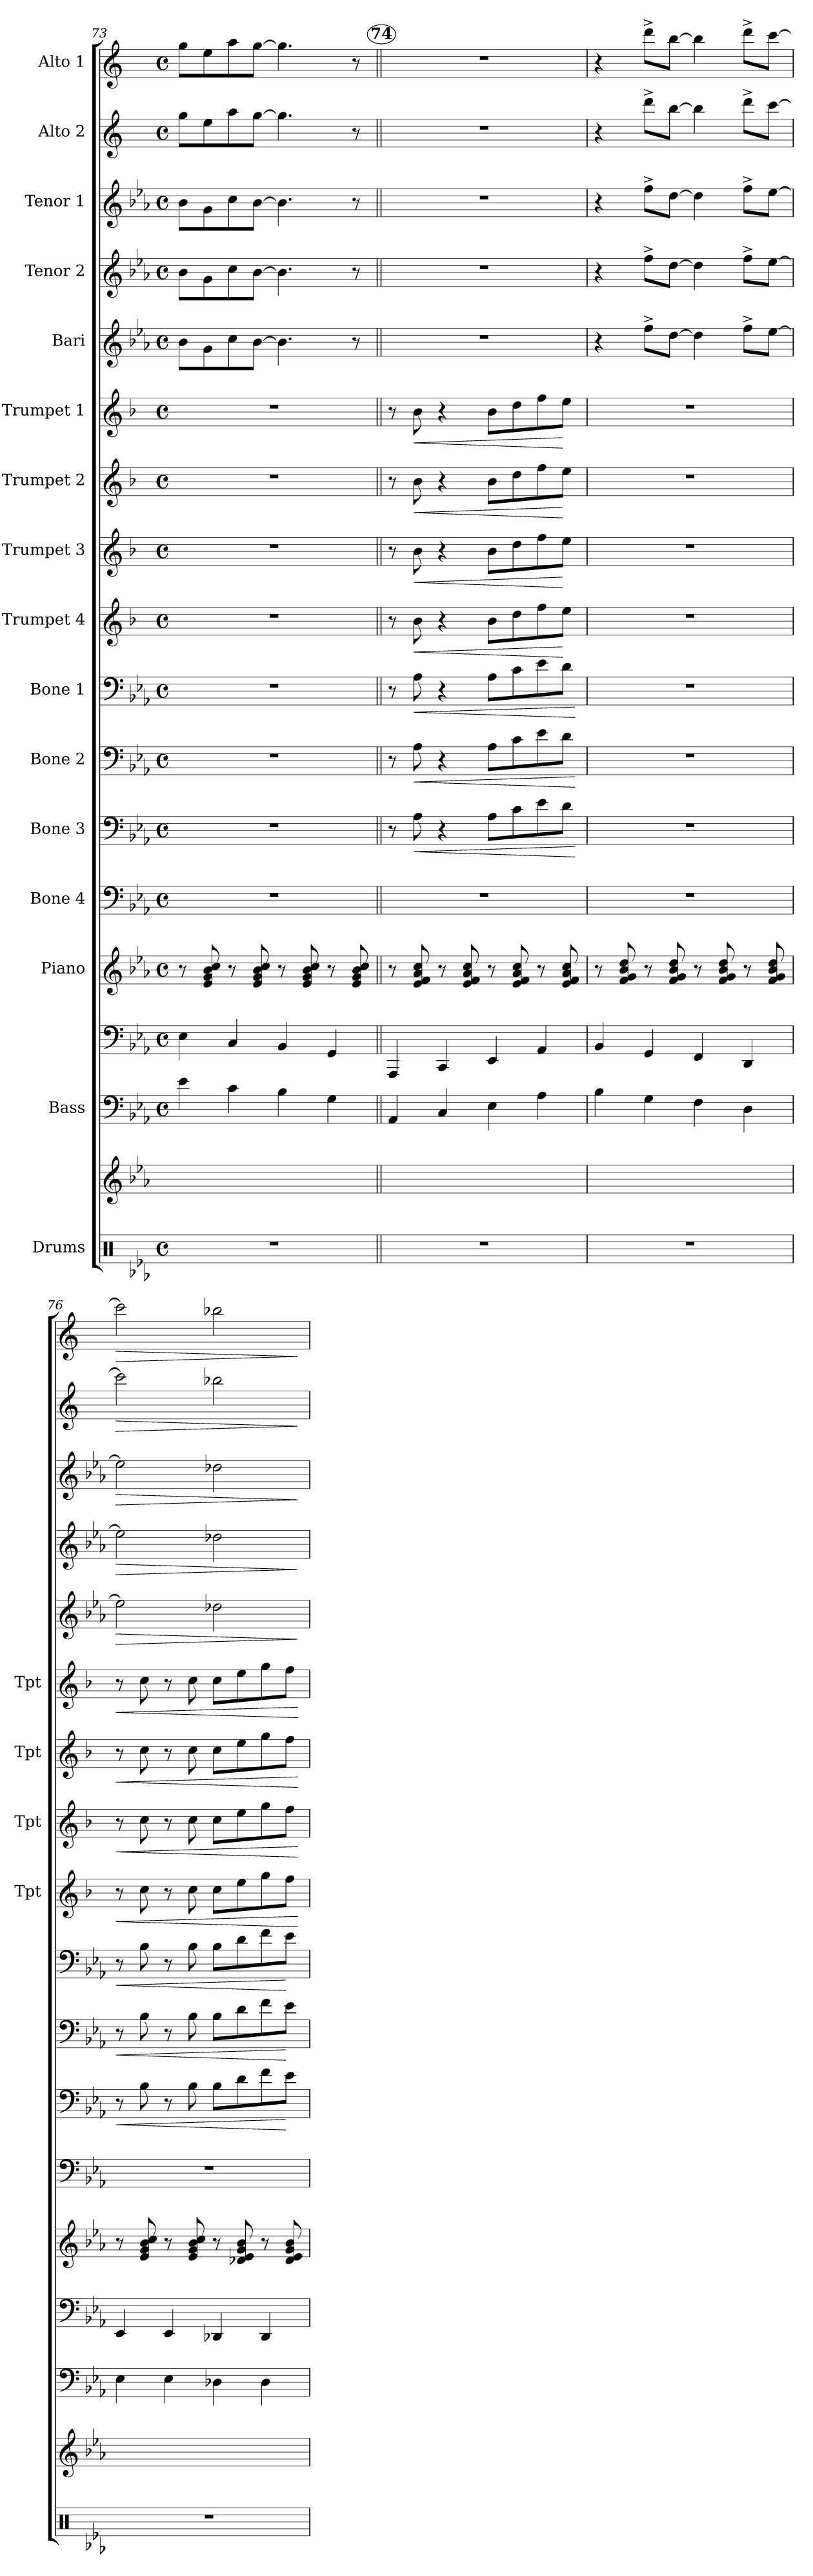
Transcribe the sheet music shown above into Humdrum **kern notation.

**kern	**kern	**kern	**kern	**kern	**kern	**kern	**dynam	**kern	**dynam	**kern	**dynam	**kern	**dynam	**kern	**dynam	**kern	**dynam	**kern	**dynam	**kern	**dynam	**kern	**dynam	**kern	**dynam	**kern	**dynam	**kern	**dynam
*part18	*part17	*part16	*part15	*part14	*part13	*part12	*part12	*part11	*part11	*part10	*part10	*part9	*part9	*part8	*part8	*part7	*part7	*part6	*part6	*part5	*part5	*part4	*part4	*part3	*part3	*part2	*part2	*part1	*part1
*staff18	*staff17	*staff16	*staff15	*staff14	*staff13	*staff12	*staff12	*staff11	*staff11	*staff10	*staff10	*staff9	*staff9	*staff8	*staff8	*staff7	*staff7	*staff6	*staff6	*staff5	*staff5	*staff4	*staff4	*staff3	*staff3	*staff2	*staff2	*staff1	*staff1
*I"Drums	*	*I"Bass	*	*I"Piano	*I"Bone 4	*I"Bone 3	*	*I"Bone 2	*	*I"Bone 1	*	*I"Trumpet 4	*	*I"Trumpet 3	*	*I"Trumpet 2	*	*I"Trumpet 1	*	*I"Bari	*	*I"Tenor 2	*	*I"Tenor 1	*	*I"Alto 2	*	*I"Alto 1	*
*	*	*	*	*	*	*	*	*	*	*	*	*I'Tpt	*	*I'Tpt	*	*I'Tpt	*	*I'Tpt	*	*	*	*	*	*	*	*	*	*	*
*clefX	*clefG2	*clefF4	*clefF4	*clefG2	*clefF4	*clefF4	*	*clefF4	*	*clefF4	*	*clefG2	*	*clefG2	*	*clefG2	*	*clefG2	*	*clefG2	*	*clefG2	*	*clefG2	*	*clefG2	*	*clefG2	*
*	*	*ITrd7c12	*	*	*	*	*	*	*	*	*	*ITrd1c2	*	*ITrd1c2	*	*ITrd1c2	*	*ITrd1c2	*	*ITrd12c21	*	*ITrd8c14	*	*ITrd8c14	*	*ITrd5c9	*	*ITrd5c9	*
*k[b-e-a-]	*k[b-e-a-]	*k[b-e-a-]	*k[b-e-a-]	*k[b-e-a-]	*k[b-e-a-]	*k[b-e-a-]	*	*k[b-e-a-]	*	*k[b-e-a-]	*	*k[b-e-a-]	*	*k[b-e-a-]	*	*k[b-e-a-]	*	*k[b-e-a-]	*	*k[b-e-a-]	*	*k[b-e-a-]	*	*k[b-e-a-]	*	*k[b-e-a-]	*	*k[b-e-a-]	*
*E-:	*E-:	*E-:	*E-:	*E-:	*E-:	*E-:	*	*E-:	*	*E-:	*	*E-:	*	*E-:	*	*E-:	*	*E-:	*	*E-:	*	*E-:	*	*E-:	*	*E-:	*	*E-:	*
*M4/4	*	*M4/4	*M4/4	*M4/4	*M4/4	*M4/4	*	*M4/4	*	*M4/4	*	*M4/4	*	*M4/4	*	*M4/4	*	*M4/4	*	*M4/4	*	*M4/4	*	*M4/4	*	*M4/4	*	*M4/4	*
*met(c)	*	*met(c)	*met(c)	*met(c)	*met(c)	*met(c)	*	*met(c)	*	*met(c)	*	*met(c)	*	*met(c)	*	*met(c)	*	*met(c)	*	*met(c)	*	*met(c)	*	*met(c)	*	*met(c)	*	*met(c)	*
=73	=73	=73	=73	=73	=73	=73	=73	=73	=73	=73	=73	=73	=73	=73	=73	=73	=73	=73	=73	=73	=73	=73	=73	=73	=73	=73	=73	=73	=73
1r	1ryy	4E-\	4E-\	8r	1r	1r	.	1r	.	1r	.	1r	.	1r	.	1r	.	1r	.	8B-\L	.	8B-\L	.	8B-\L	.	8b-\L	.	8b-\L	.
.	.	.	.	8e-/ 8g/ 8b-/ 8cc/	.	.	.	.	.	.	.	.	.	.	.	.	.	.	.	8G\	.	8G\	.	8G\	.	8g\	.	8g\	.
.	.	4C\	4C/	8r	.	.	.	.	.	.	.	.	.	.	.	.	.	.	.	8c\	.	8c\	.	8c\	.	8cc\	.	8cc\	.
.	.	.	.	8e-/ 8g/ 8b-/ 8cc/	.	.	.	.	.	.	.	.	.	.	.	.	.	.	.	[8B-\J	.	[8B-\J	.	[8B-\J	.	[8b-\J	.	[8b-\J	.
.	.	4BB-\	4BB-/	8r	.	.	.	.	.	.	.	.	.	.	.	.	.	.	.	4.B-\]	.	4.B-\]	.	4.B-\]	.	4.b-\]	.	4.b-\]	.
.	.	.	.	8e-/ 8g/ 8b-/ 8cc/	.	.	.	.	.	.	.	.	.	.	.	.	.	.	.	.	.	.	.	.	.	.	.	.	.
.	.	4GG\	4GG/	8r	.	.	.	.	.	.	.	.	.	.	.	.	.	.	.	.	.	.	.	.	.	.	.	.	.
.	.	.	.	8e-/ 8g/ 8b-/ 8cc/	.	.	.	.	.	.	.	.	.	.	.	.	.	.	.	8r	.	8r	.	8r	.	8r	.	8r	.
!!LO:PB:g=z
!!LO:REH:place=s1:a:B:enc=circle:fs=6.3:t=74
=74||	=74||	=74||	=74||	=74||	=74||	=74||	=74||	=74||	=74||	=74||	=74||	=74||	=74||	=74||	=74||	=74||	=74||	=74||	=74||	=74||	=74||	=74||	=74||	=74||	=74||	=74||	=74||	=74||	=74||
1r	1ryy	4AAA-/	4AAA-/	8r	1r	8r	.	8r	.	8r	.	8r	.	8r	.	8r	.	8r	.	1r	.	1r	.	1r	.	1r	.	1r	.
!	!	!	!	!	!	!	!LO:HP:b	!	!LO:HP:b	!	!LO:HP:b	!	!LO:HP:b	!	!LO:HP:b	!	!LO:HP:b	!	!LO:HP:b	!	!	!	!	!	!	!	!	!	!
.	.	.	.	8e-/ 8f/ 8a-/ 8cc/	.	8A-\	<	8A-\	<	8A-\	<	8a-\	<	8a-\	<	8a-\	<	8a-\	<	.	.	.	.	.	.	.	.	.	.
.	.	4CC/	4CC/	8r	.	4r	.	4r	.	4r	.	4r	.	4r	.	4r	.	4r	.	.	.	.	.	.	.	.	.	.	.
.	.	.	.	8e-/ 8f/ 8a-/ 8cc/	.	.	.	.	.	.	.	.	.	.	.	.	.	.	.	.	.	.	.	.	.	.	.	.	.
.	.	4EE-\	4EE-/	8r	.	8A-\L	.	8A-\L	.	8A-\L	.	8a-\L	.	8a-\L	.	8a-\L	.	8a-\L	.	.	.	.	.	.	.	.	.	.	.
.	.	.	.	8e-/ 8f/ 8a-/ 8cc/	.	8c\	.	8c\	.	8c\	.	8cc\	.	8cc\	.	8cc\	.	8cc\	.	.	.	.	.	.	.	.	.	.	.
.	.	4AA-\	4AA-/	8r	.	8e-\	.	8e-\	.	8e-\	.	8ee-\	.	8ee-\	.	8ee-\	.	8ee-\	.	.	.	.	.	.	.	.	.	.	.
.	.	.	.	8e-/ 8f/ 8a-/ 8cc/	.	8d\J	.	8d\J	.	8d\J	.	8dd\J	[	8dd\J	[	8dd\J	[	8dd\J	[	.	.	.	.	.	.	.	.	.	.
.	.	.	.	.	.	.	[	.	[	.	[	.	.	.	.	.	.	.	.	.	.	.	.	.	.	.	.	.	.
=75	=75	=75	=75	=75	=75	=75	=75	=75	=75	=75	=75	=75	=75	=75	=75	=75	=75	=75	=75	=75	=75	=75	=75	=75	=75	=75	=75	=75	=75
1r	1ryy	4BB-\	4BB-/	8r	1r	1r	.	1r	.	1r	.	1r	.	1r	.	1r	.	1r	.	4r	.	4r	.	4r	.	4r	.	4r	.
.	.	.	.	8f/ 8g/ 8b-/ 8dd/	.	.	.	.	.	.	.	.	.	.	.	.	.	.	.	.	.	.	.	.	.	.	.	.	.
.	.	4GG\	4GG/	8r	.	.	.	.	.	.	.	.	.	.	.	.	.	.	.	(<8f^>\L	.	(<8f^>\L	.	(<8f^>\L	.	8ff^>\L	.	(<8ff^>\L	.
.	.	.	.	8f/ 8g/ 8b-/ 8dd/	.	.	.	.	.	.	.	.	.	.	.	.	.	.	.	[8d\J	.	[8d\J	.	[8d\J	.	[8dd\J	.	[8dd\J	.
.	.	4FF\	4FF/	8r	.	.	.	.	.	.	.	.	.	.	.	.	.	.	.	4d\]	.	4d\]	.	4d\]	.	4dd\]	.	4dd\]	.
.	.	.	.	8f/ 8g/ 8b-/ 8dd/	.	.	.	.	.	.	.	.	.	.	.	.	.	.	.	.	.	.	.	.	.	.	.	.	.
.	.	4DD\	4DD/	8r	.	.	.	.	.	.	.	.	.	.	.	.	.	.	.	8f^>\L	.	8f^>\L	.	8f^>\L	.	8ff^>\L	.	8ff^>\L	.
.	.	.	.	8f/ 8g/ 8b-/ 8dd/	.	.	.	.	.	.	.	.	.	.	.	.	.	.	.	[8e-\J	.	[8e-\J	.	[8e-\J	.	[8ee-\J	.	[8ee-\J	.
=76	=76	=76	=76	=76	=76	=76	=76	=76	=76	=76	=76	=76	=76	=76	=76	=76	=76	=76	=76	=76	=76	=76	=76	=76	=76	=76	=76	=76	=76
!	!	!	!	!	!	!	!LO:HP:b	!	!LO:HP:b	!	!LO:HP:b	!	!LO:HP:b	!	!LO:HP:b	!	!LO:HP:b	!	!LO:HP:b	!	!LO:HP:b	!	!LO:HP:b	!	!LO:HP:b	!	!LO:HP:b	!	!LO:HP:b
1r	1ryy	4EE-\	4EE-/	8r	1r	8r	<	8r	<	8r	<	8r	<	8r	<	8r	<	8r	<	2e-\]	>	2e-\]	>	2e-\]	>	2ee-\]	>	2ee-\]	>
.	.	.	.	8e-/ 8g/ 8b-/ 8cc/	.	8B-\	.	8B-\	.	8B-\	.	8b-\	.	8b-\	.	8b-\	.	8b-\	.	.	.	.	.	.	.	.	.	.	.
.	.	4EE-\	4EE-/	8r	.	8r	.	8r	.	8r	.	8r	.	8r	.	8r	.	8r	.	.	.	.	.	.	.	.	.	.	.
.	.	.	.	8e-/ 8g/ 8b-/ 8cc/	.	8B-\	.	8B-\	.	8B-\	.	8b-\	.	8b-\	.	8b-\	.	8b-\	.	.	.	.	.	.	.	.	.	.	.
.	.	4DD-X\	4DD-X/	8r	.	8B-\L	.	8B-\L	.	8B-\L	.	8b-\L	.	8b-\L	.	8b-\L	.	8b-\L	.	2d-X\	.	2d-X\	.	2d-X\	.	2dd-X\	.	2dd-X\	.
.	.	.	.	8d-X/ 8e-/ 8g/ 8b-/	.	8d\	.	8d\	.	8d\	.	8dd\	.	8dd\	.	8dd\	.	8dd\	.	.	.	.	.	.	.	.	.	.	.
.	.	4DD-\	4DD-/	8r	.	8f\	.	8f\	.	8f\	.	8ff\	.	8ff\	.	8ff\	.	8ff\	.	.	.	.	.	.	.	.	.	.	.
.	.	.	.	8d-/ 8e-/ 8g/ 8b-/	.	8e-\J	[	8e-\J	[	8e-\J	[	8ee-\J	.	8ee-\J	.	8ee-\J	.	8ee-\J	.	.	.	.	.	.	.	.	.	.	.
.	.	.	.	.	.	.	.	.	.	.	.	.	[	.	[	.	[	.	[	.	]	.	]	.	]	.	]	.	]
=	=	=	=	=	=	=	=	=	=	=	=	=	=	=	=	=	=	=	=	=	=	=	=	=	=	=	=	=	=
*-	*-	*-	*-	*-	*-	*-	*-	*-	*-	*-	*-	*-	*-	*-	*-	*-	*-	*-	*-	*-	*-	*-	*-	*-	*-	*-	*-	*-	*-
